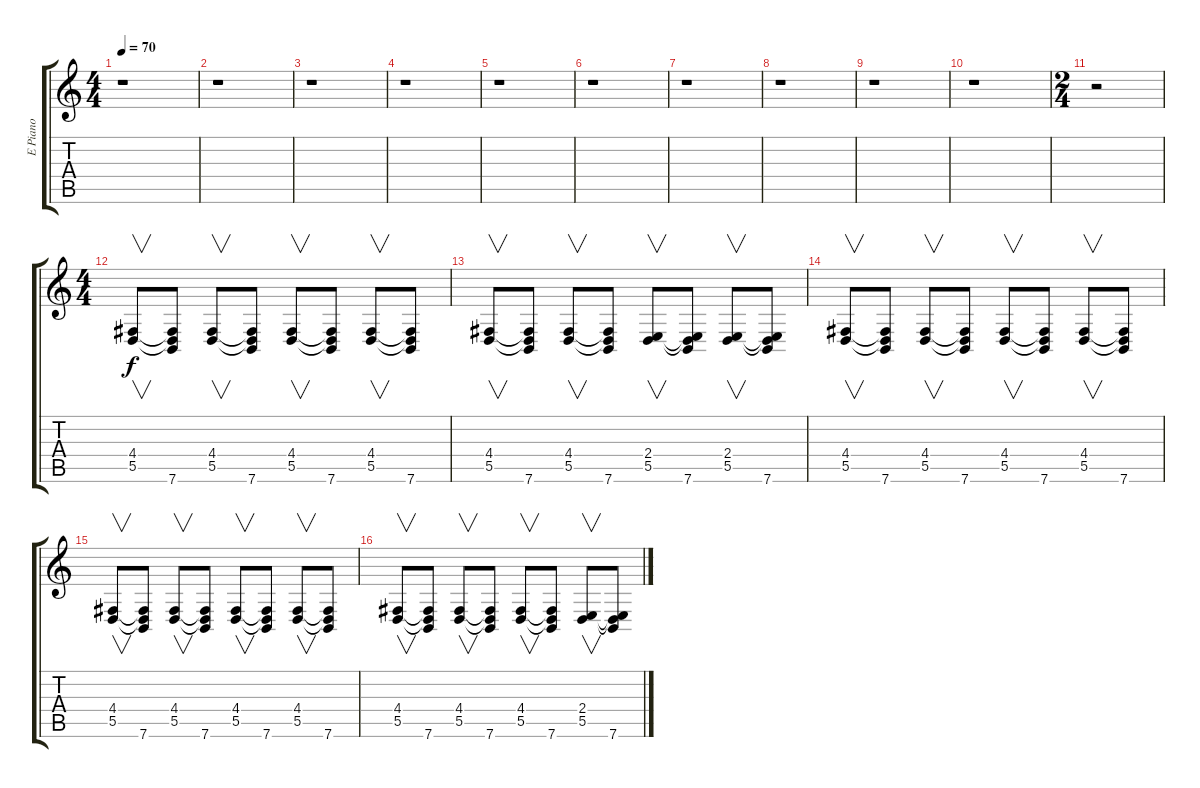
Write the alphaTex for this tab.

\track ("E Piano" "E Piano") {instrument electricgrandpiano}
\staff {score tabs}
\tuning (E4 B3 G3 D3 A2 E2) {hide}
\ts (4 4)
\tempo 70
\clef g2
\ks c
r.1{dy f instrument electricgrandpiano} |
r.1 |
r.1 |
r.1 |
r.1 |
r.1 |
r.1 |
r.1 |
r.1 |
r.1 |
\ts (2 4)
r.2 |
\ts (4 4)
(4.4 5.5).8{v} (4.4{t} 5.5{t} 7.6).8 (4.4 5.5).8{v} (4.4{t} 5.5{t} 7.6).8 (4.4 5.5).8{v} (4.4{t} 5.5{t} 7.6).8 (4.4 5.5).8{v} (4.4{t} 5.5{t} 7.6).8 |
(4.4 5.5).8{v} (4.4{t} 5.5{t} 7.6).8 (4.4 5.5).8{v} (4.4{t} 5.5{t} 7.6).8 (2.4 5.5).8{v} (2.4{t} 5.5{t} 7.6).8 (2.4 5.5).8{v} (2.4{t} 5.5{t} 7.6).8 |
(4.4 5.5).8{v} (4.4{t} 5.5{t} 7.6).8 (4.4 5.5).8{v} (4.4{t} 5.5{t} 7.6).8 (4.4 5.5).8{v} (4.4{t} 5.5{t} 7.6).8 (4.4 5.5).8{v} (4.4{t} 5.5{t} 7.6).8 |
(4.4 5.5).8{v} (4.4{t} 5.5{t} 7.6).8 (4.4 5.5).8{v} (4.4{t} 5.5{t} 7.6).8 (4.4 5.5).8{v} (4.4{t} 5.5{t} 7.6).8 (4.4 5.5).8{v} (4.4{t} 5.5{t} 7.6).8 |
(4.4 5.5).8{v} (4.4{t} 5.5{t} 7.6).8 (4.4 5.5).8{v} (4.4{t} 5.5{t} 7.6).8 (4.4 5.5).8{v} (4.4{t} 5.5{t} 7.6).8 (2.4 5.5).8{v} (2.4{t} 5.5{t} 7.6).8
